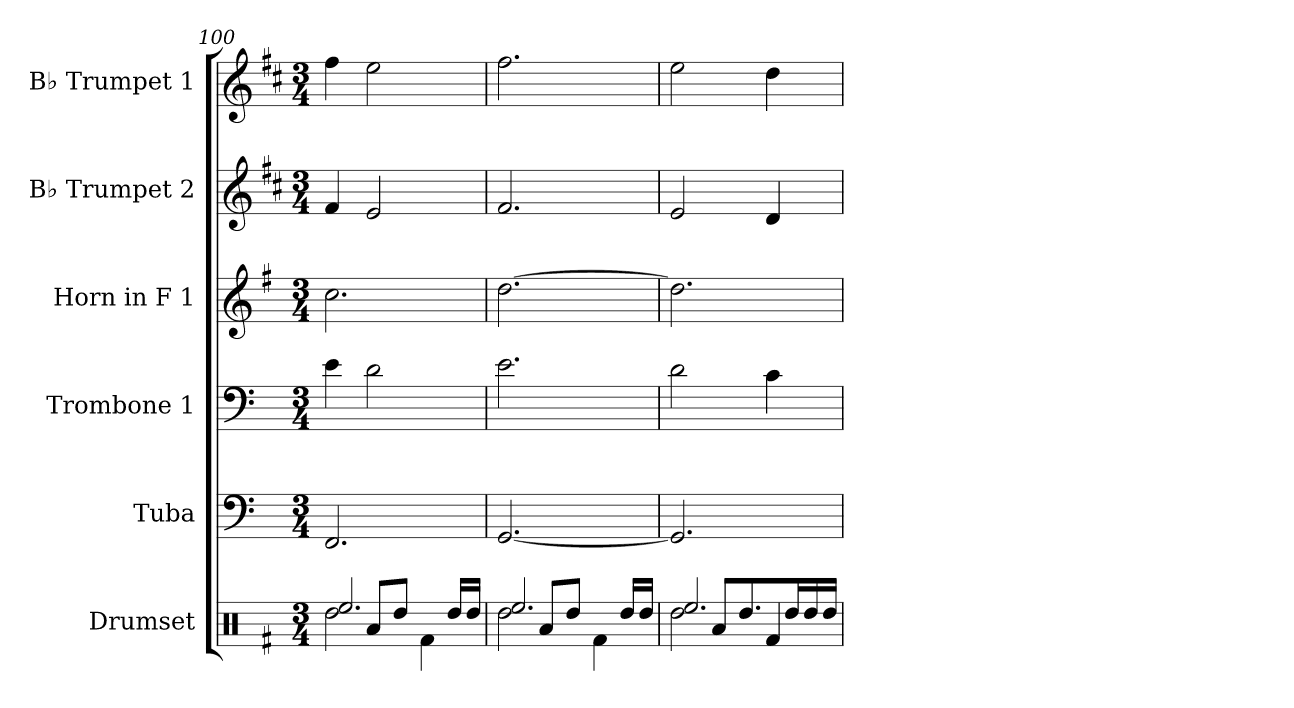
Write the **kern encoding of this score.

**kern	**kern	**kern	**kern	**kern	**kern
*part6	*part5	*part4	*part3	*part2	*part1
*staff6	*staff5	*staff4	*staff3	*staff2	*staff1
*I"Drumset	*I"Tuba	*I"Trombone 1	*I"Horn in F 1	*I"B♭ Trumpet 2	*I"B♭ Trumpet 1
*I'D. Set	*I'Tba.	*I'Tbn. 1	*	*I'B♭ Tpt. 2	*I'B♭ Tpt. 1
!!LO:LB:g=z
*clefX	*clefF4	*clefF4	*clefG2	*clefG2	*clefG2
*	*	*	*ITrd4c7	*ITrd1c2	*ITrd1c2
*k[f#]	*k[]	*k[]	*k[]	*k[]	*k[]
*M3/4	*M3/4	*M3/4	*M3/4	*M3/4	*M3/4
=100	=100	=100	=100	=100	=100
*^	*	*	*	*	*
*	*^	*	*	*	*	*
2Rdd\	4ryy	2.Ree/	2.FF/	4e\	2.f\	4e/	4ee\
.	8Ra/L	.	.	2d\	.	2d/	2dd\
.	8Rdd/J	.	.	.	.	.	.
4Rf\	8ryy	.	.	.	.	.	.
.	16Rdd/LL	.	.	.	.	.	.
.	16Rdd/JJ	.	.	.	.	.	.
=101	=101	=101	=101	=101	=101	=101	=101
2Rdd\	4ryy	2.Ree/	[2.GG/	2.e\	[2.g\	2.e/	2.ee\
.	8Ra/L	.	.	.	.	.	.
.	8Rdd/J	.	.	.	.	.	.
4Rf\	8ryy	.	.	.	.	.	.
.	16Rdd/LL	.	.	.	.	.	.
.	16Rdd/JJ	.	.	.	.	.	.
=102	=102	=102	=102	=102	=102	=102	=102
2Rdd\	4ryy	2.Ree/	2.GG/]	2d\	2.g\]	2d/	2dd\
.	8Ra/L	.	.	.	.	.	.
.	8.Rdd/	.	.	.	.	.	.
4Rf/	.	.	.	4c\	.	4c/	4cc\
.	16Rdd/L	.	.	.	.	.	.
.	16Rdd/	.	.	.	.	.	.
.	16Rdd/JJ	.	.	.	.	.	.
*v	*v	*v	*	*	*	*	*
=	=	=	=	=	=
*-	*-	*-	*-	*-	*-
